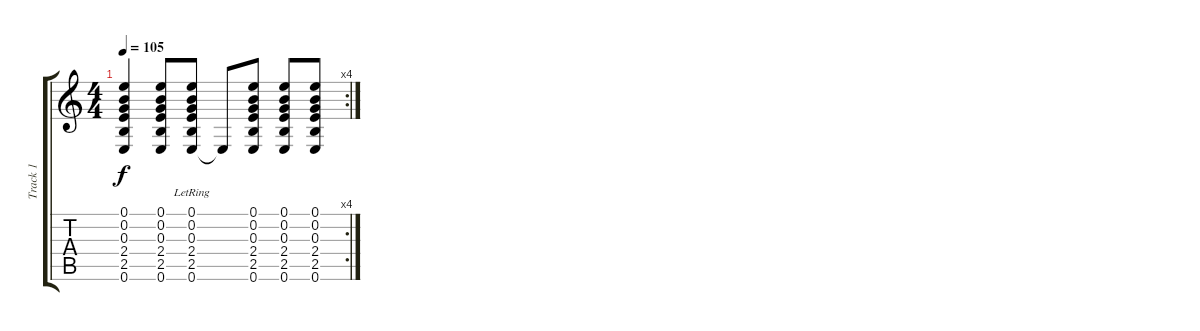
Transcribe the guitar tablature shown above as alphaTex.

\track ("Track 1" "Track 1") {instrument acousticguitarsteel}
\staff {score tabs}
\tuning (E4 B3 G3 D3 A2 E2) {hide}
\rc 4
\ts (4 4)
\tempo 105
\clef g2
\ks c
(0.1 0.2 0.3 2.4 2.5 0.6).4{dy f} (0.1 0.2 0.3 2.4 2.5 0.6).8 (0.1 0.2 0.3 2.4 2.5 0.6{lr}).8 0.6{t}.8 (0.1 0.2 0.3 2.4 2.5 0.6).8 (0.1 0.2 0.3 2.4 2.5 0.6).8 (0.1 0.2 0.3 2.4 2.5 0.6).8
